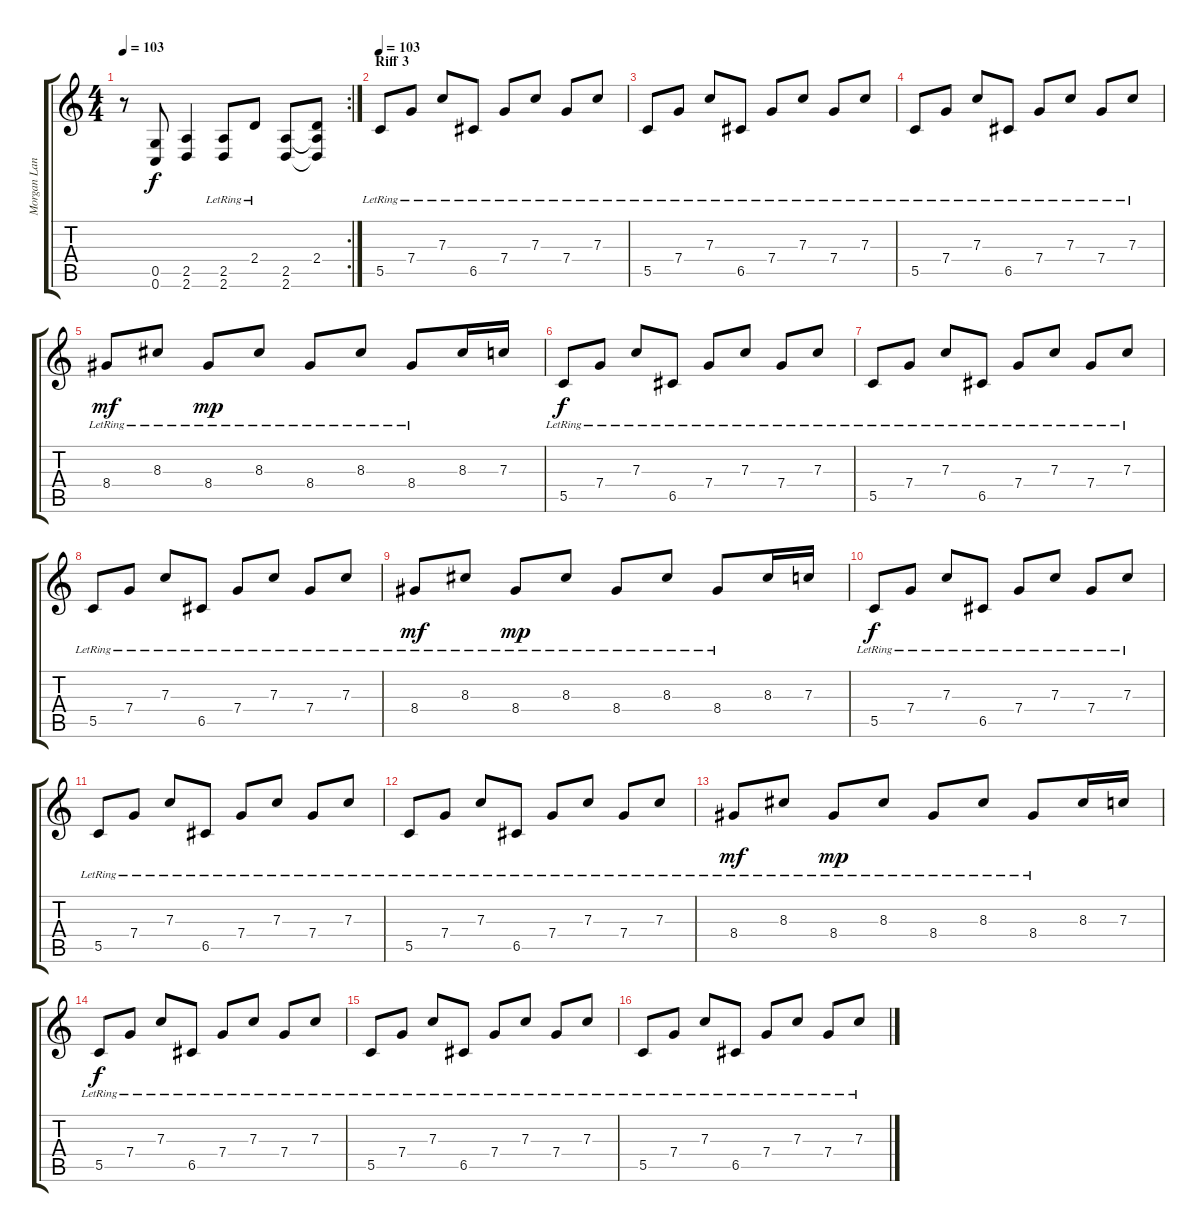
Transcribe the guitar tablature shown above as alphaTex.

\track ("Morgan Lander - Guitar" "Morgan Lan") {instrument electricguitarjazz}
\staff {score tabs}
\tuning (D4 A3 F3 C3 G2 C2) {hide}
\rc 2
\ts (4 4)
\tempo 103
\clef g2
\ks c
r.8{dy f} (0.5 0.6).8 (2.5 2.6).4 (2.5{lr} 2.6{lr}).8 2.4{lr}.8 (2.5 2.6).8 (2.4 2.5{t} 2.6{t}).8 |
\section ("" "Riff 3")
\tempo 103
5.5{lr}.8{volume 16 balance 13 instrument electricguitarjazz} 7.4{lr}.8 7.3{lr}.8 6.5{lr}.8 7.4{lr}.8 7.3{lr}.8 7.4{lr}.8 7.3{lr}.8 |
5.5{lr}.8 7.4{lr}.8 7.3{lr}.8 6.5{lr}.8 7.4{lr}.8 7.3{lr}.8 7.4{lr}.8 7.3{lr}.8 |
5.5{lr}.8 7.4{lr}.8 7.3{lr}.8 6.5{lr}.8 7.4{lr}.8 7.3{lr}.8 7.4{lr}.8 7.3{lr}.8 |
8.4{lr}.8{dy mf} 8.3{lr}.8 8.4{lr}.8{dy mp} 8.3{lr}.8 8.4{lr}.8 8.3{lr}.8 8.4{lr}.8 8.3.16 7.3.16 |
5.5{lr}.8{dy f volume 16 balance 13 instrument electricguitarjazz} 7.4{lr}.8 7.3{lr}.8 6.5{lr}.8 7.4{lr}.8 7.3{lr}.8 7.4{lr}.8 7.3{lr}.8 |
5.5{lr}.8 7.4{lr}.8 7.3{lr}.8 6.5{lr}.8 7.4{lr}.8 7.3{lr}.8 7.4{lr}.8 7.3{lr}.8 |
5.5{lr}.8 7.4{lr}.8 7.3{lr}.8 6.5{lr}.8 7.4{lr}.8 7.3{lr}.8 7.4{lr}.8 7.3{lr}.8 |
8.4{lr}.8{dy mf} 8.3{lr}.8 8.4{lr}.8{dy mp} 8.3{lr}.8 8.4{lr}.8 8.3{lr}.8 8.4{lr}.8 8.3.16 7.3.16 |
5.5{lr}.8{dy f volume 16 balance 13 instrument electricguitarjazz} 7.4{lr}.8 7.3{lr}.8 6.5{lr}.8 7.4{lr}.8 7.3{lr}.8 7.4{lr}.8 7.3{lr}.8 |
5.5{lr}.8 7.4{lr}.8 7.3{lr}.8 6.5{lr}.8 7.4{lr}.8 7.3{lr}.8 7.4{lr}.8 7.3{lr}.8 |
5.5{lr}.8 7.4{lr}.8 7.3{lr}.8 6.5{lr}.8 7.4{lr}.8 7.3{lr}.8 7.4{lr}.8 7.3{lr}.8 |
8.4{lr}.8{dy mf} 8.3{lr}.8 8.4{lr}.8{dy mp} 8.3{lr}.8 8.4{lr}.8 8.3{lr}.8 8.4{lr}.8 8.3.16 7.3.16 |
5.5{lr}.8{dy f volume 16 balance 13 instrument electricguitarjazz} 7.4{lr}.8 7.3{lr}.8 6.5{lr}.8 7.4{lr}.8 7.3{lr}.8 7.4{lr}.8 7.3{lr}.8 |
5.5{lr}.8 7.4{lr}.8 7.3{lr}.8 6.5{lr}.8 7.4{lr}.8 7.3{lr}.8 7.4{lr}.8 7.3{lr}.8 |
5.5{lr}.8 7.4{lr}.8 7.3{lr}.8 6.5{lr}.8 7.4{lr}.8 7.3{lr}.8 7.4{lr}.8 7.3{lr}.8
